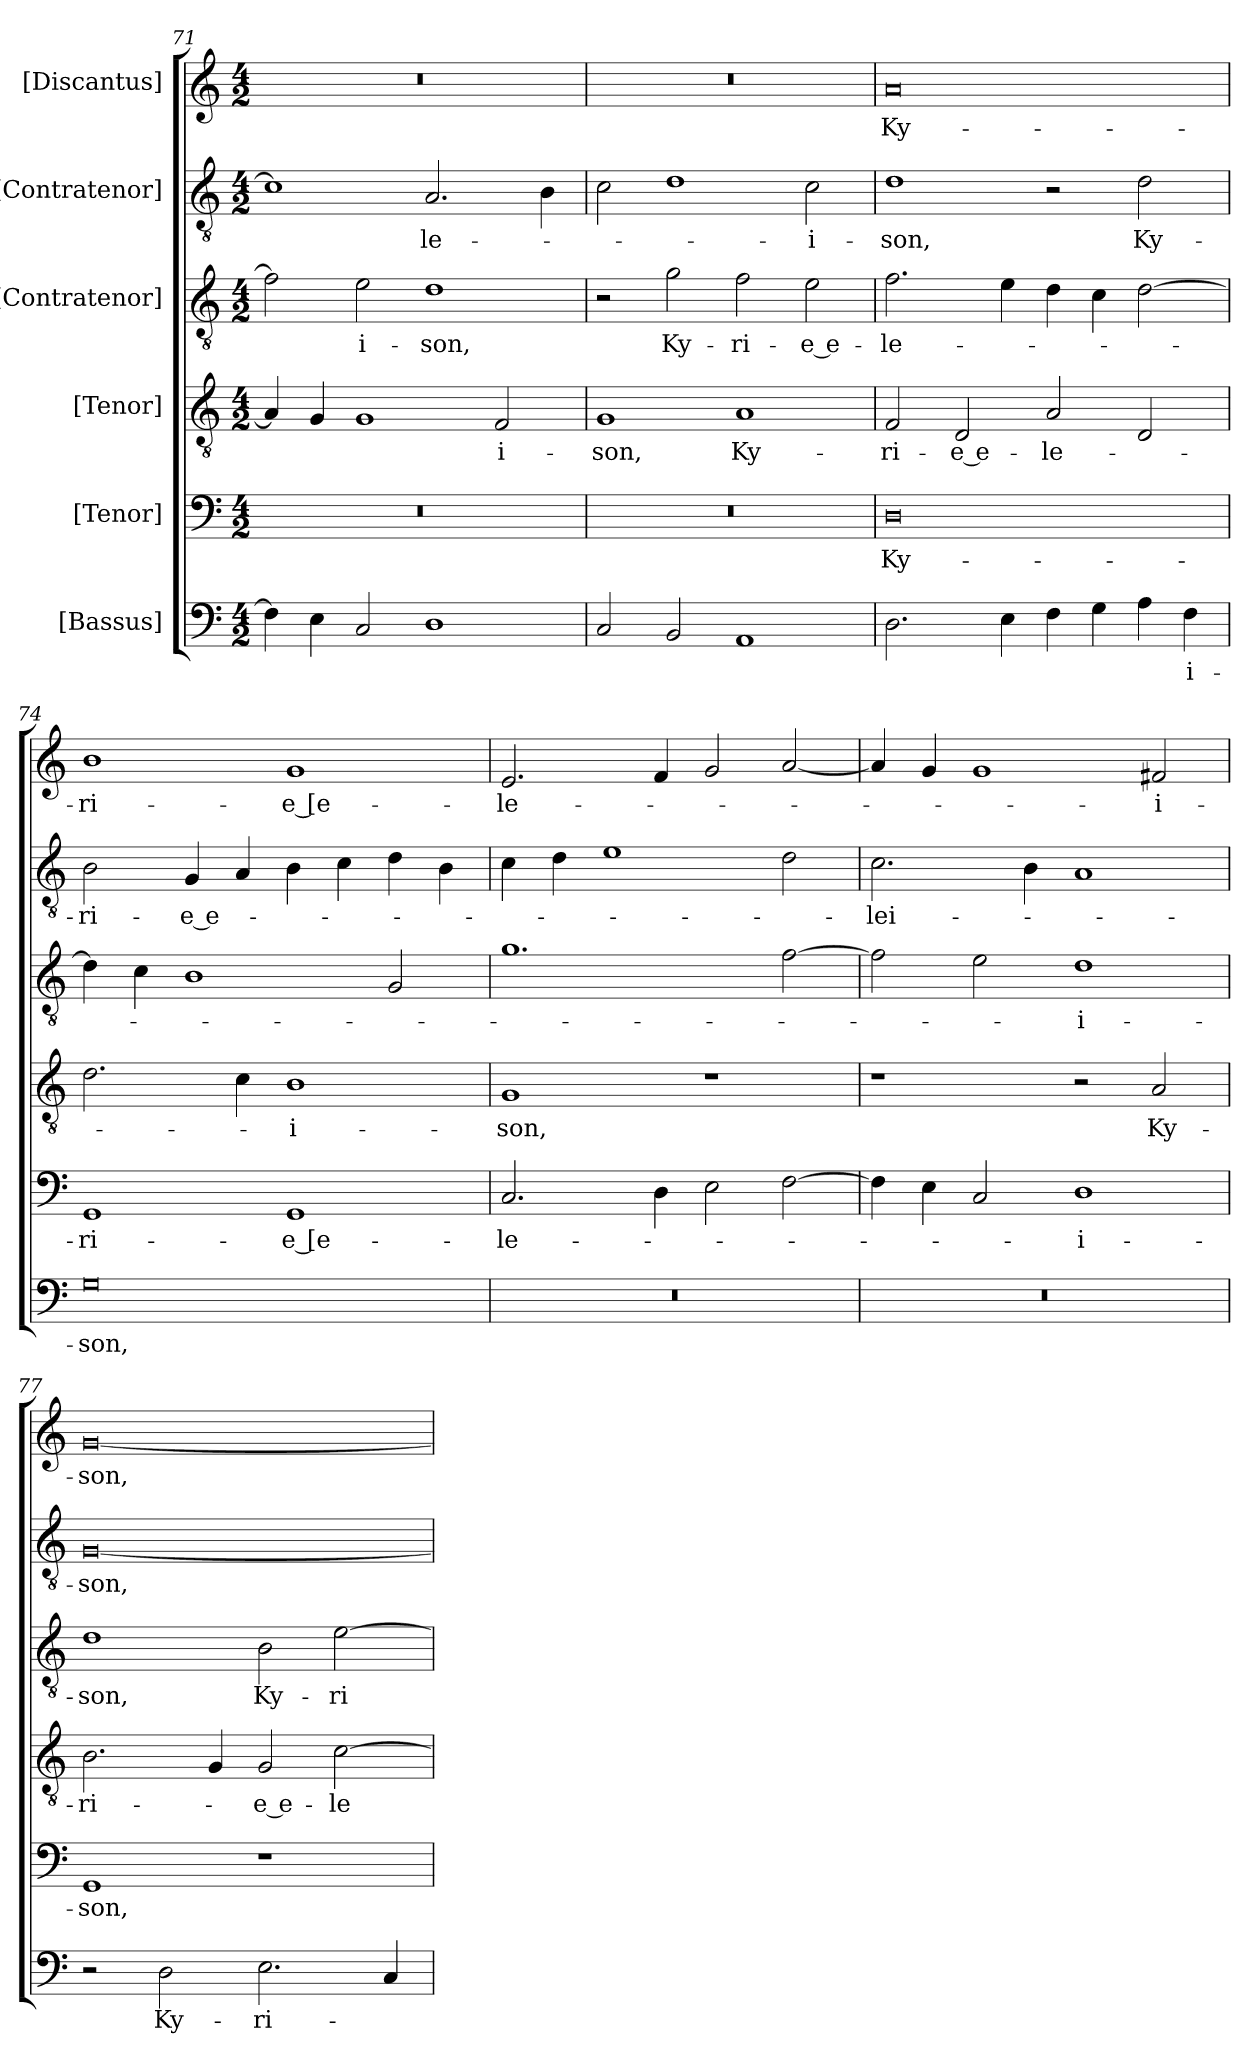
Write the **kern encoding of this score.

**kern	**text	**kern	**text	**kern	**text	**kern	**text	**kern	**text	**kern	**text
*part6	*part6	*part5	*part5	*part4	*part4	*part3	*part3	*part2	*part2	*part1	*part1
*staff6	*staff6	*staff5	*staff5	*staff4	*staff4	*staff3	*staff3	*staff2	*staff2	*staff1	*staff1
*I"[Bassus]	*	*I"[Tenor]	*	*I"[Tenor]	*	*I"[Contratenor]	*	*I"[Contratenor]	*	*I"[Discantus]	*
*clefF4	*	*clefF4	*	*clefGv2	*	*clefGv2	*	*clefGv2	*	*clefG2	*
*k[]	*	*k[]	*	*k[]	*	*k[]	*	*k[]	*	*k[]	*
*M4/2	*	*M4/2	*	*M4/2	*	*M4/2	*	*M4/2	*	*M4/2	*
=71	=71	=71	=71	=71	=71	=71	=71	=71	=71	=71	=71
4F\]	.	0r	.	4A/]	.	2f\]	.	1c\]	.	0r	.
4E\	.	.	.	4G/	.	.	.	.	.	.	.
2C/	.	.	.	1G/	.	2e\	-i-	.	.	.	.
1D\	.	.	.	.	.	1d\	-son,	2.A/	-le-	.	.
.	.	.	.	2F/	-i-	.	.	.	.	.	.
.	.	.	.	.	.	.	.	4B\	.	.	.
=72	=72	=72	=72	=72	=72	=72	=72	=72	=72	=72	=72
2C/	.	0r	.	1G/	-son,	2r	.	2c\	.	0r	.
2BB/	.	.	.	.	.	2g\	Ky-	1d\	.	.	.
1AA/	.	.	.	1A/	Ky-	2f\	-ri-	.	.	.	.
.	.	.	.	.	.	2e\	-e e-	2c\	-i-	.	.
=73	=73	=73	=73	=73	=73	=73	=73	=73	=73	=73	=73
2.D\	.	0D\	Ky-	2F/	-ri-	2.f\	-le-	1d\	-son,	0a/	Ky-
.	.	.	.	2D/	-e e-	.	.	.	.	.	.
4E\	.	.	.	.	.	4e\	.	.	.	.	.
4F\	.	.	.	2A/	-le-	4d\	.	2r	.	.	.
4G\	.	.	.	.	.	4c\	.	.	.	.	.
4A\	.	.	.	2D/	.	[2d\	.	2d\	Ky-	.	.
4F\	-i-	.	.	.	.	.	.	.	.	.	.
=74	=74	=74	=74	=74	=74	=74	=74	=74	=74	=74	=74
0G\	-son,	1GG/	-ri-	2.d\	.	4d\]	.	2B\	-ri-	1b\	-ri-
.	.	.	.	.	.	4c\	.	.	.	.	.
.	.	.	.	.	.	1B\	.	4G/	-e e-	.	.
.	.	.	.	4c\	.	.	.	4A/	.	.	.
.	.	1GG/	-e [e-	1B\	-i-	.	.	4B\	.	1g/	-e [e-
.	.	.	.	.	.	.	.	4c\	.	.	.
.	.	.	.	.	.	2G/	.	4d\	.	.	.
.	.	.	.	.	.	.	.	4B\	.	.	.
=75	=75	=75	=75	=75	=75	=75	=75	=75	=75	=75	=75
0r	.	2.C/	-le-	1G/	-son,	1.g\	.	4c\	.	2.e/	-le-
.	.	.	.	.	.	.	.	4d\	.	.	.
.	.	.	.	.	.	.	.	1e\	.	.	.
.	.	4D\	.	.	.	.	.	.	.	4f/	.
.	.	2E\	.	1r	.	.	.	.	.	2g/	.
.	.	[2F\	.	.	.	[2f\	.	2d\	.	[2a/	.
=76	=76	=76	=76	=76	=76	=76	=76	=76	=76	=76	=76
0r	.	4F\]	.	1r	.	2f\]	.	2.c\	-lei-	4a/]	.
.	.	4E\	.	.	.	.	.	.	.	4g/	.
.	.	2C/	.	.	.	2e\	.	.	.	1g/	.
.	.	.	.	.	.	.	.	4B\	.	.	.
.	.	1D\	-i-	2r	.	1d\	-i-	1A/	.	.	.
.	.	.	.	2A/	Ky-	.	.	.	.	2f#X/	-i-
=77	=77	=77	=77	=77	=77	=77	=77	=77	=77	=77	=77
2r	.	1GG/	-son,	2.B\	-ri-	1d\	-son,	[0G/	-son,	[0g/	-son,
2D\	Ky-	.	.	.	.	.	.	.	.	.	.
.	.	.	.	4G/	.	.	.	.	.	.	.
2.E\	-ri-	1r	.	2G/	-e e-	2B\	Ky-	.	.	.	.
.	.	.	.	[2c\	-le-	[2e\	-ri-	.	.	.	.
4C/	.	.	.	.	.	.	.	.	.	.	.
=	=	=	=	=	=	=	=	=	=	=	=
*-	*-	*-	*-	*-	*-	*-	*-	*-	*-	*-	*-
